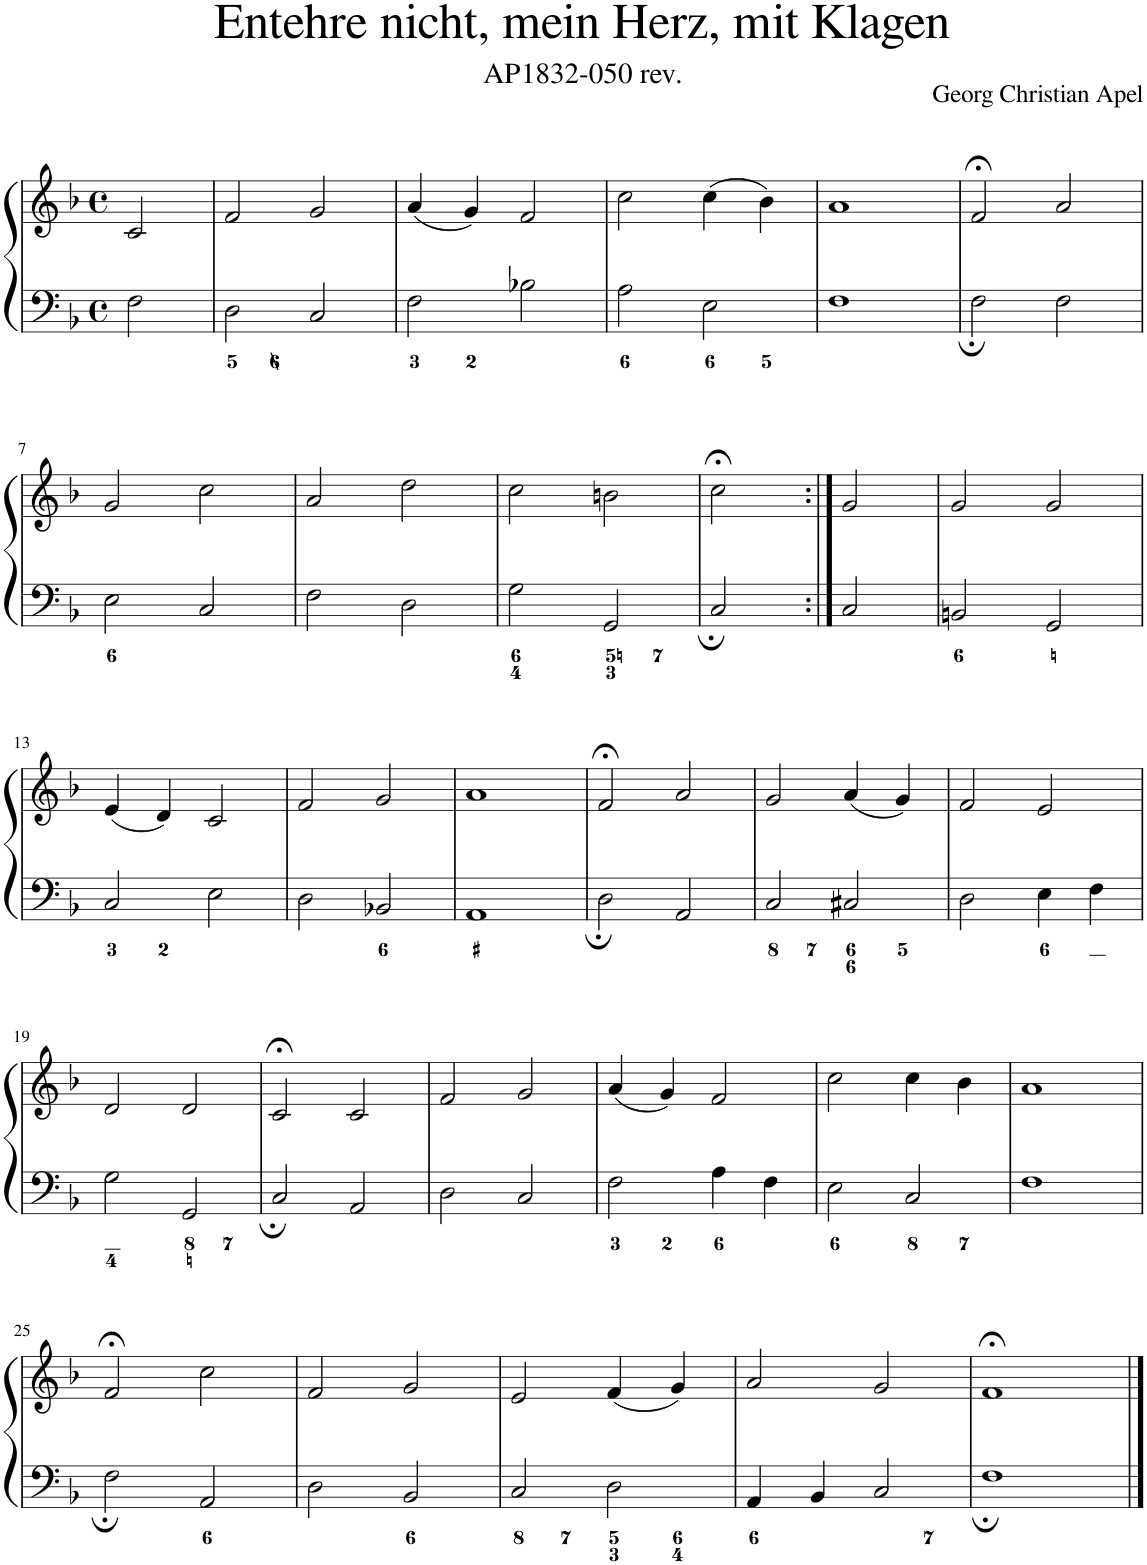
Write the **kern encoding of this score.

**kern	**kern
*part1	*part1
*staff2	*staff1
*I"Piano	*
*I'Pno.	*
*clefF4	*clefG2
*k[b-]	*k[b-]
*M4/4	*M4/4
*met(c)	*met(c)
=1	=1
2F\	2c/
=2	=2
2D\	2f/
2C/	2g/
=3	=3
2F\	(4a/
.	4g/)
2B-X\	2f/
=4	=4
2A\	2cc\
2E\	(4cc\
.	4b-\)
=5	=5
1F	1a
=6	=6
2F\	2f;</
2F\	2a/
!!LO:LB:g=z
=7	=7
2E\	2g/
2C/	2cc\
=8	=8
2F\	2a/
2D\	2dd\
=9	=9
2G\	2cc\
2GG/	2bn\
=10	=10
2C/	2cc;<\
=11:|!	=11:|!
2C/	2g/
=12	=12
2BBn/	2g/
2GG/	2g/
!!LO:LB:g=z
=13	=13
2C/	(4e/
.	4d/)
2E\	2c/
=14	=14
2D\	2f/
2BB-X/	2g/
=15	=15
1AA	1a
=16	=16
2D\	2f;</
2AA/	2a/
=17	=17
2C/	2g/
2C#X/	(4a/
.	4g/)
=18	=18
2D\	2f/
4E\	2e/
4F\	.
!!LO:LB:g=z
=19	=19
2G\	2d/
2GG/	2d/
=20	=20
2C/	2c;</
2AA/	2c/
=21	=21
2D\	2f/
2C/	2g/
=22	=22
2F\	(4a/
.	4g/)
4A\	2f/
4F\	.
=23	=23
2E\	2cc\
2C/	4cc\
.	4b-\
=24	=24
1F	1a
!!LO:LB:g=z
=25	=25
2F\	2f;</
2AA/	2cc\
=26	=26
2D\	2f/
2BB-/	2g/
=27	=27
2C/	2e/
2D\	(4f/
.	4g/)
=28	=28
4AA/	2a/
4BB-/	.
2C/	2g/
=29	=29
1F	1f;<
==	==
*-	*-
